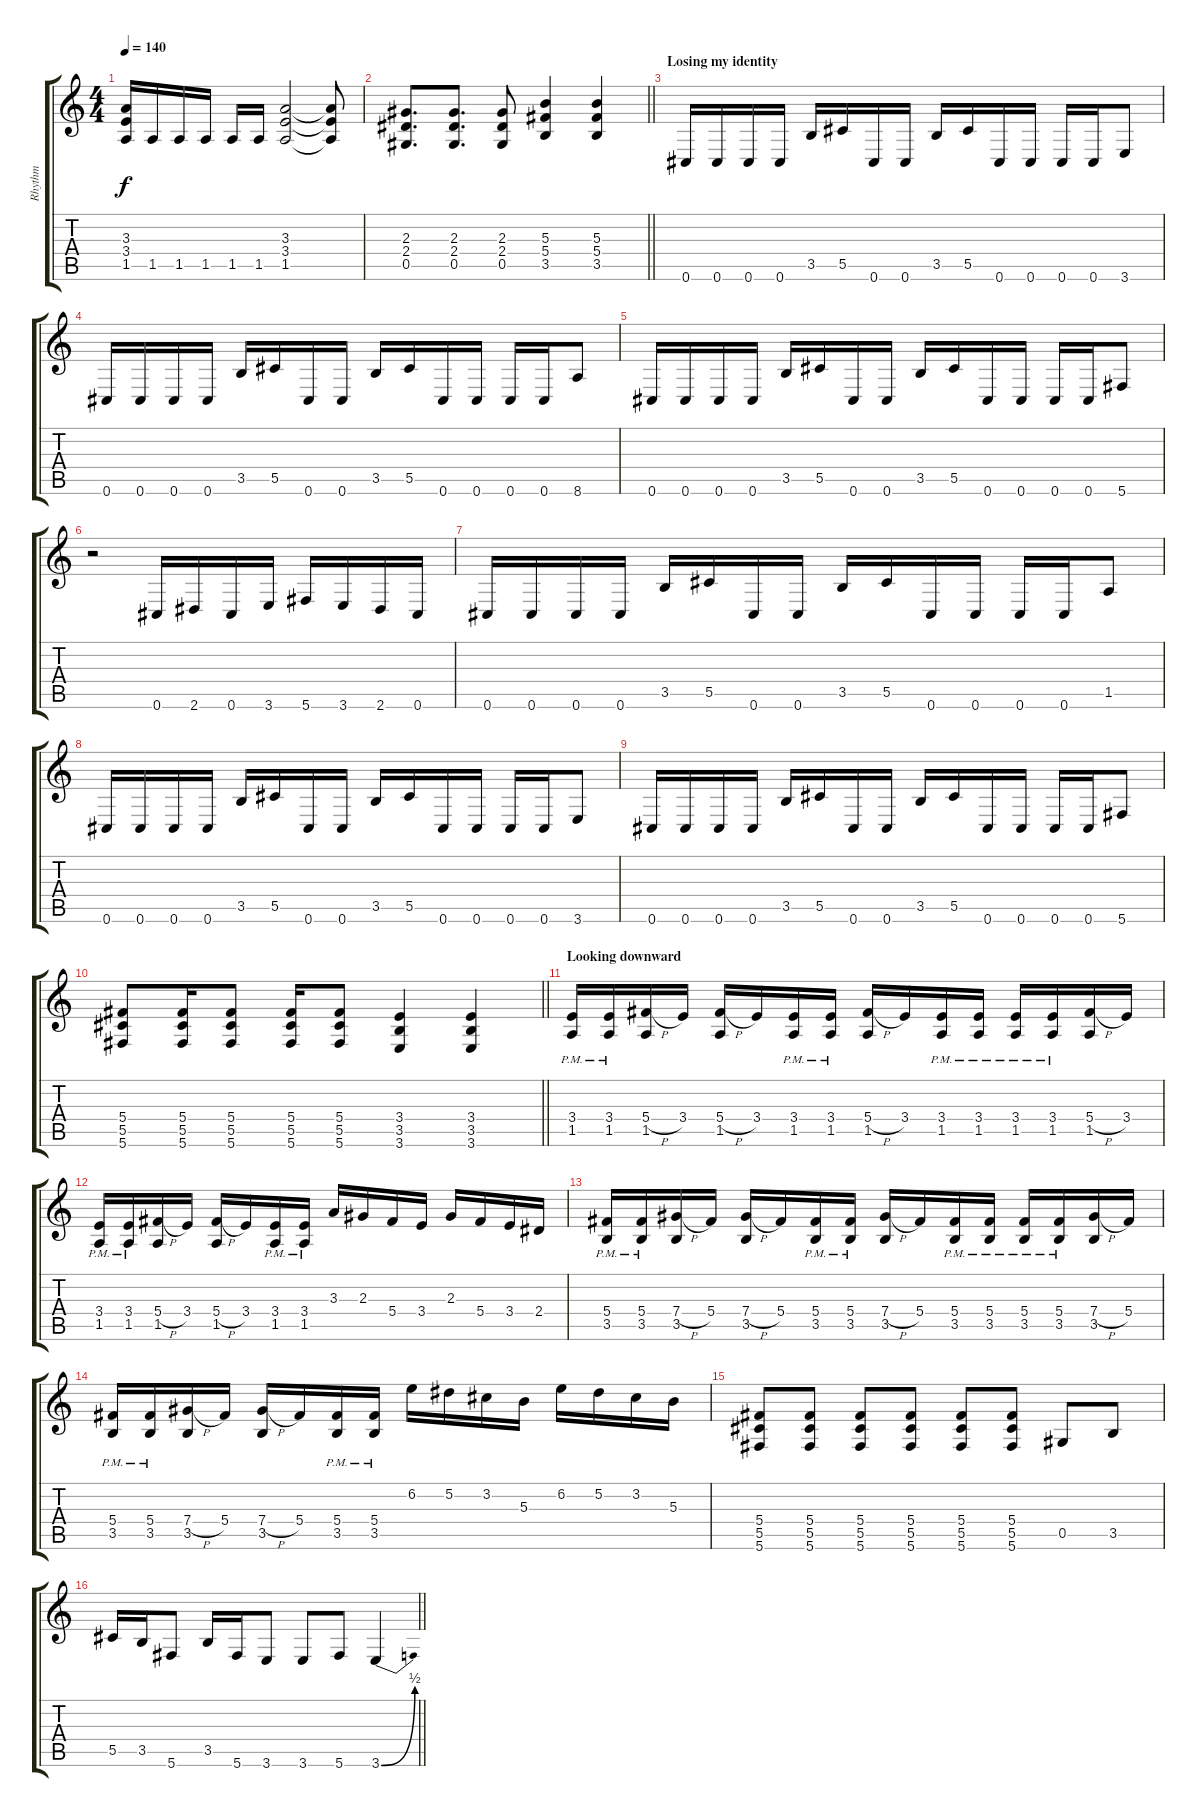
\track ("Rhythm" "Rhythm") {instrument overdrivenguitar}
\staff {score tabs}
\tuning (Eb4 Bb3 Gb3 Db3 Ab2 Db2) {hide}
\ts (4 4)
\tempo 140
\clef g2
\ks c
(3.3 3.4 1.5).16{dy f} 1.5.16 1.5.16 1.5.16 1.5.16 1.5.16 (3.3 3.4 1.5).2 (3.3{t} 3.4{t} 1.5{t}).8 |
\barLineRight lightlight
(2.3 2.4 0.5).8{d} (2.3 2.4 0.5).8{d} (2.3 2.4 0.5).8 (5.3 5.4 3.5).4 (5.3 5.4 3.5).4 |
\section ("" "Losing my identity")
0.6.16 0.6.16 0.6.16 0.6.16 3.5.16 5.5.16 0.6.16 0.6.16 3.5.16 5.5.16 0.6.16 0.6.16 0.6.16 0.6.16 3.6.8 |
0.6.16 0.6.16 0.6.16 0.6.16 3.5.16 5.5.16 0.6.16 0.6.16 3.5.16 5.5.16 0.6.16 0.6.16 0.6.16 0.6.16 8.6.8 |
0.6.16 0.6.16 0.6.16 0.6.16 3.5.16 5.5.16 0.6.16 0.6.16 3.5.16 5.5.16 0.6.16 0.6.16 0.6.16 0.6.16 5.6.8 |
r.2 0.6.16 2.6.16 0.6.16 3.6.16 5.6.16 3.6.16 2.6.16 0.6.16 |
0.6.16 0.6.16 0.6.16 0.6.16 3.5.16 5.5.16 0.6.16 0.6.16 3.5.16 5.5.16 0.6.16 0.6.16 0.6.16 0.6.16 1.5.8 |
0.6.16 0.6.16 0.6.16 0.6.16 3.5.16 5.5.16 0.6.16 0.6.16 3.5.16 5.5.16 0.6.16 0.6.16 0.6.16 0.6.16 3.6.8 |
0.6.16 0.6.16 0.6.16 0.6.16 3.5.16 5.5.16 0.6.16 0.6.16 3.5.16 5.5.16 0.6.16 0.6.16 0.6.16 0.6.16 5.6.8 |
\barLineRight lightlight
(5.4 5.5 5.6).8 (5.4 5.5 5.6).16 (5.4 5.5 5.6).8 (5.4 5.5 5.6).16 (5.4 5.5 5.6).8 (3.4 3.5 3.6).4 (3.4 3.5 3.6).4 |
\section ("" "Looking downward")
(3.4{pm} 1.5{pm}).16 (3.4{pm} 1.5{pm}).16 (5.4{h} 1.5).16 3.4.16 (5.4{h} 1.5).16 3.4.16 (3.4{pm} 1.5{pm}).16 (3.4{pm} 1.5{pm}).16 (5.4{h} 1.5).16 3.4.16 (3.4{pm} 1.5{pm}).16 (3.4{pm} 1.5{pm}).16 (3.4{pm} 1.5{pm}).16 (3.4{pm} 1.5{pm}).16 (5.4{h} 1.5).16 3.4.16 |
(3.4{pm} 1.5{pm}).16 (3.4{pm} 1.5{pm}).16 (5.4{h} 1.5).16 3.4.16 (5.4{h} 1.5).16 3.4.16 (3.4{pm} 1.5{pm}).16 (3.4{pm} 1.5{pm}).16 3.3.16 2.3.16 5.4.16 3.4.16 2.3.16 5.4.16 3.4.16 2.4.16 |
(5.4{pm} 3.5{pm}).16 (5.4{pm} 3.5{pm}).16 (7.4{h} 3.5).16 5.4.16 (7.4{h} 3.5).16 5.4.16 (5.4{pm} 3.5{pm}).16 (5.4{pm} 3.5{pm}).16 (7.4{h} 3.5).16 5.4.16 (5.4{pm} 3.5{pm}).16 (5.4{pm} 3.5{pm}).16 (5.4{pm} 3.5{pm}).16 (5.4{pm} 3.5{pm}).16 (7.4{h} 3.5).16 5.4.16 |
(5.4{pm} 3.5{pm}).16 (5.4{pm} 3.5{pm}).16 (7.4{h} 3.5).16 5.4.16 (7.4{h} 3.5).16 5.4.16 (5.4{pm} 3.5{pm}).16 (5.4{pm} 3.5{pm}).16 6.2.16 5.2.16 3.2.16 5.3.16 6.2.16 5.2.16 3.2.16 5.3.16 |
(5.4 5.5 5.6).8 (5.4 5.5 5.6).8 (5.4 5.5 5.6).8 (5.4 5.5 5.6).8 (5.4 5.5 5.6).8 (5.4 5.5 5.6).8 0.5.8 3.5.8 |
\barLineRight lightlight
5.5.16 3.5.16 5.6.8 3.5.16 5.6.16 3.6.8 3.6.8 5.6.8 3.6{be (bend 0 0 60 2)}.4
